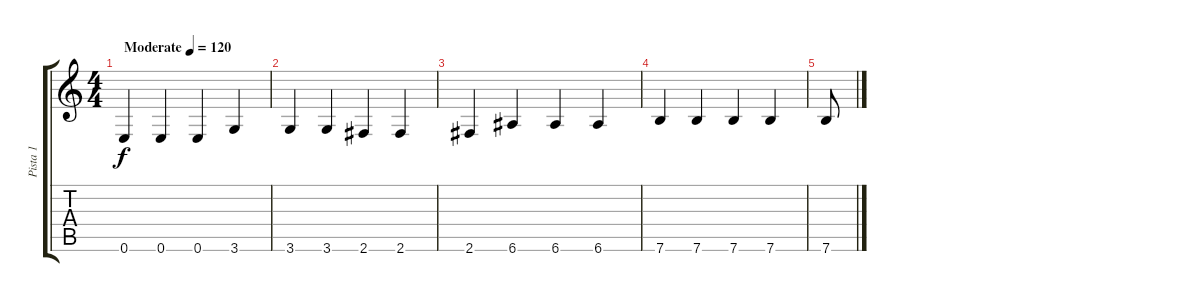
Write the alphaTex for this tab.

\track ("Pista 1" "Pista 1") {instrument acousticguitarsteel}
\staff {score tabs}
\tuning (E4 B3 G3 D3 A2 E2) {hide}
\ts (4 4)
\tempo (120 "Moderate")
\clef g2
\ks c
0.6.4{dy f instrument acousticguitarsteel} 0.6.4 0.6.4 3.6.4 |
3.6.4 3.6.4 2.6.4 2.6.4 |
2.6.4 6.6.4 6.6.4 6.6.4 |
7.6.4 7.6.4 7.6.4 7.6.4 |
7.6.8
